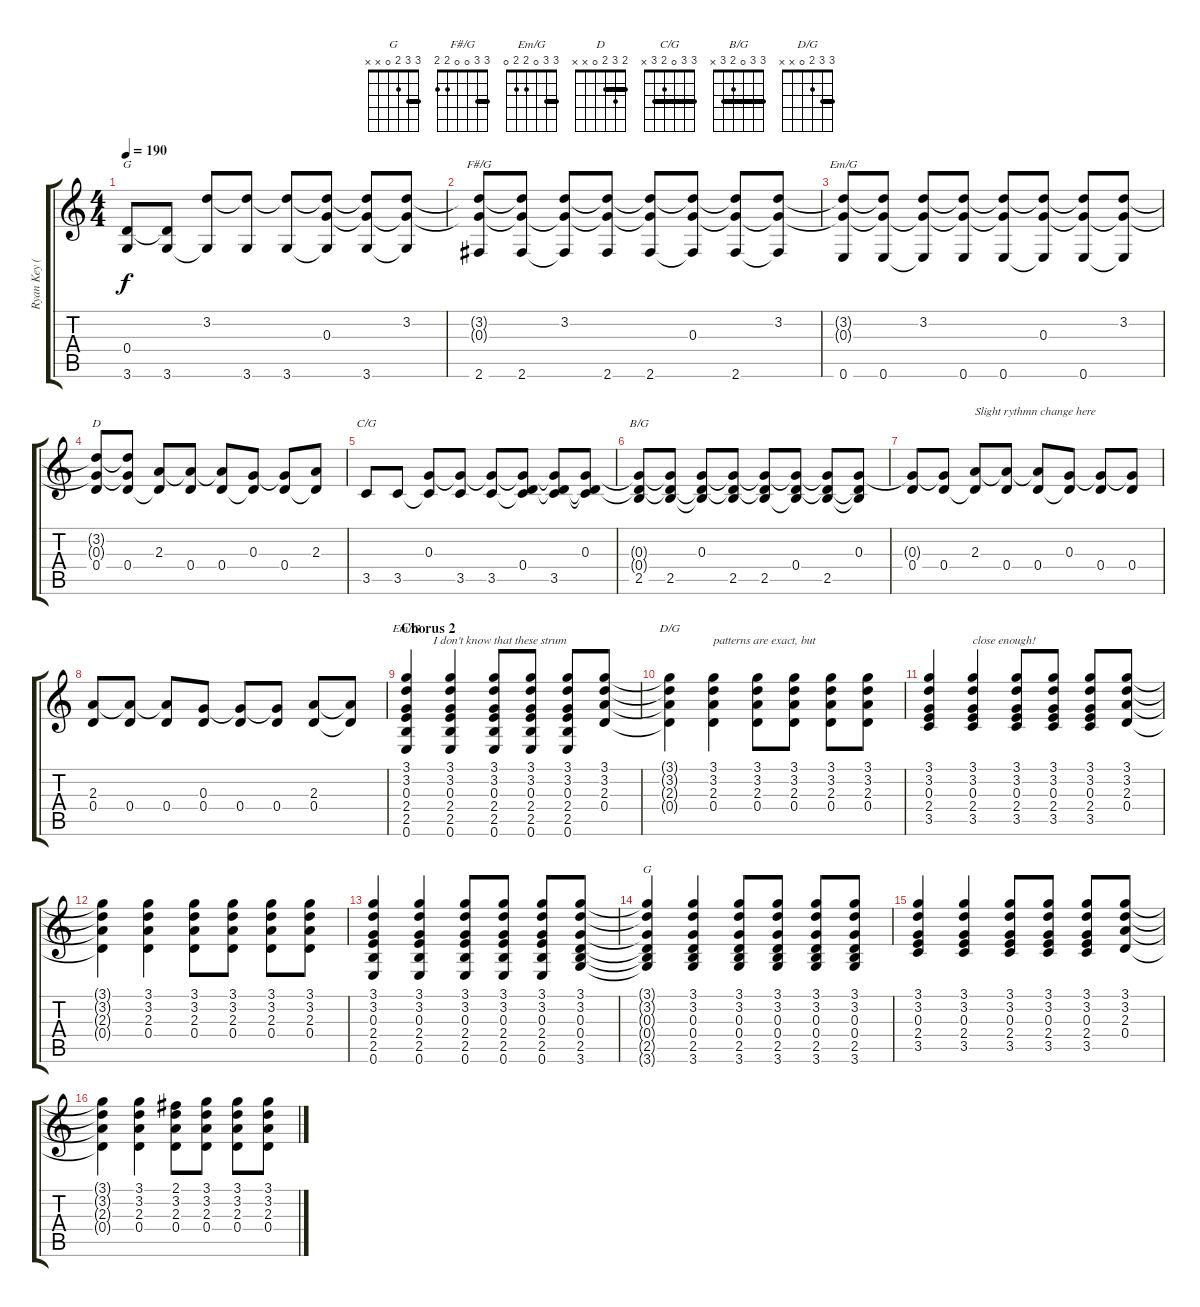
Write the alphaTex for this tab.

\track ("Ryan Key (Acoustic Guitar)" "Ryan Key (") {instrument acousticguitarsteel}
\staff {score tabs}
\tuning (E4 B3 G3 D3 A2 E2) {hide}
\chord ("G" 3 3 0 0 2 3) {barre 3}
\chord ("F#/G" 3 3 0 0 2 2) {barre 3}
\chord ("Em/G" 0 0 0 2 2 0)
\chord ("D" 2 3 2 0 x x) {barre 2}
\chord ("C/G" 3 3 0 2 3 x) {barre 3}
\chord ("B/G" 3 3 0 2 3 x) {barre 3}
\chord ("Em/G" 3 3 0 2 2 0) {barre 3}
\chord ("D/G" 3 3 2 0 x x) {barre 3}
\chord ("G" 3 3 2 0 x x) {barre 3}
\ts (4 4)
\tempo 190
\clef g2
\ks c
(0.4{t} 3.6).8{ch "G" dy f} (0.4{t} 3.6).8 (3.2 3.6{t}).8 (3.2{t} 3.6).8 (3.2{t} 3.6).8 (3.2{t} 0.3 3.6{t}).8 (3.2{t} 0.3{t} 3.6).8 (3.2 0.3{t} 3.6{t}).8 |
(3.2{t} 0.3{t} 2.6).8{ch "F#/G"} (3.2{t} 0.3{t} 2.6).8 (3.2 0.3{t} 2.6{t}).8 (3.2{t} 0.3{t} 2.6).8 (3.2{t} 0.3{t} 2.6).8 (3.2{t} 0.3 2.6{t}).8 (3.2{t} 0.3{t} 2.6).8 (3.2 0.3{t} 2.6{t}).8 |
(3.2{t} 0.3{t} 0.6).8{ch "Em/G"} (3.2{t} 0.3{t} 0.6).8 (3.2 0.3{t} 0.6{t}).8 (3.2{t} 0.3{t} 0.6).8 (3.2{t} 0.3{t} 0.6).8 (3.2{t} 0.3 0.6{t}).8 (3.2{t} 0.3{t} 0.6).8 (3.2 0.3{t} 0.6{t}).8 |
(3.2{t} 0.3{t} 0.4).8{ch "D"} (3.2{t} 0.3{t} 0.4).8 (2.3 0.4{t}).8 (2.3{t} 0.4).8 (2.3{t} 0.4).8 (0.3 0.4{t}).8 (0.3{t} 0.4).8 (2.3 0.4{t}).8 |
3.5.8{ch "C/G"} 3.5.8 (0.3 3.5{t}).8 (0.3{t} 3.5).8 (0.3{t} 3.5).8 (0.3{t} 0.4 3.5{t}).8 (0.3{t} 0.4{t} 3.5).8 (0.3 0.4{t} 3.5{t}).8 |
(0.3{t} 0.4{t} 2.5).8{ch "B/G"} (0.3{t} 0.4{t} 2.5).8 (0.3 0.4{t} 2.5{t}).8 (0.3{t} 0.4{t} 2.5).8 (0.3{t} 0.4{t} 2.5).8 (0.3{t} 0.4 2.5{t}).8 (0.3{t} 0.4{t} 2.5).8 (0.3 0.4{t} 2.5{t}).8 |
(0.3{t} 0.4).8 (0.3{t} 0.4).8 (2.3 0.4{t}).8{txt "Slight rythmn change here"} (2.3{t} 0.4).8 (2.3{t} 0.4).8 (0.3 0.4{t}).8 (0.3{t} 0.4).8 (0.3{t} 0.4).8 |
(2.3 0.4).8 (2.3{t} 0.4).8 (2.3{t} 0.4).8 (0.3 0.4).8 (0.3{t} 0.4).8 (0.3{t} 0.4).8 (2.3 0.4).8 (2.3{t} 0.4{t}).8 |
\section ("" "Chorus 2")
(3.1 3.2 0.3 2.4 2.5 0.6).4{ch "Em/G" txt "         I don't know that these strum"} (3.1 3.2 0.3 2.4 2.5 0.6).4 (3.1 3.2 0.3 2.4 2.5 0.6).8 (3.1 3.2 0.3 2.4 2.5 0.6).8 (3.1 3.2 0.3 2.4 2.5 0.6).8 (3.1 3.2 2.3 0.4).8 |
(3.1{t} 3.2{t} 2.3{t} 0.4{t}).4{ch "D/G"} (3.1 3.2 2.3 0.4).4{txt "patterns are exact, but"} (3.1 3.2 2.3 0.4).8 (3.1 3.2 2.3 0.4).8 (3.1 3.2 2.3 0.4).8 (3.1 3.2 2.3 0.4).8 |
(3.1 3.2 0.3 2.4 3.5).4 (3.1 3.2 0.3 2.4 3.5).4{txt "close enough!"} (3.1 3.2 0.3 2.4 3.5).8 (3.1 3.2 0.3 2.4 3.5).8 (3.1 3.2 0.3 2.4 3.5).8 (3.1 3.2 2.3 0.4).8 |
(3.1{t} 3.2{t} 2.3{t} 0.4{t}).4 (3.1 3.2 2.3 0.4).4 (3.1 3.2 2.3 0.4).8 (3.1 3.2 2.3 0.4).8 (3.1 3.2 2.3 0.4).8 (3.1 3.2 2.3 0.4).8 |
(3.1 3.2 0.3 2.4 2.5 0.6).4 (3.1 3.2 0.3 2.4 2.5 0.6).4 (3.1 3.2 0.3 2.4 2.5 0.6).8 (3.1 3.2 0.3 2.4 2.5 0.6).8 (3.1 3.2 0.3 2.4 2.5 0.6).8 (3.1 3.2 0.3 0.4 2.5 3.6).8 |
(3.1{t} 3.2{t} 0.3{t} 0.4{t} 2.5{t} 3.6{t}).4{ch "G"} (3.1 3.2 0.3 0.4 2.5 3.6).4 (3.1 3.2 0.3 0.4 2.5 3.6).8 (3.1 3.2 0.3 0.4 2.5 3.6).8 (3.1 3.2 0.3 0.4 2.5 3.6).8 (3.1 3.2 0.3 0.4 2.5 3.6).8 |
(3.1 3.2 0.3 2.4 3.5).4 (3.1 3.2 0.3 2.4 3.5).4 (3.1 3.2 0.3 2.4 3.5).8 (3.1 3.2 0.3 2.4 3.5).8 (3.1 3.2 0.3 2.4 3.5).8 (3.1 3.2 2.3 0.4).8 |
(3.1{t} 3.2{t} 2.3{t} 0.4{t}).4 (3.1 3.2 2.3 0.4).4 (2.1 3.2 2.3 0.4).8 (3.1 3.2 2.3 0.4).8 (3.1 3.2 2.3 0.4).8 (3.1 3.2 2.3 0.4).8
